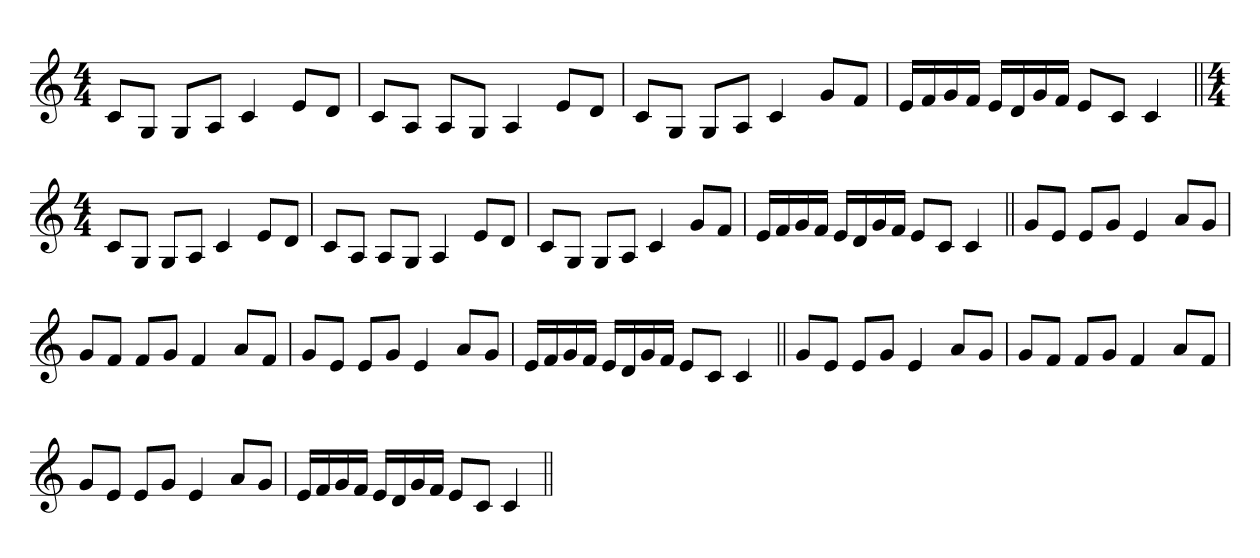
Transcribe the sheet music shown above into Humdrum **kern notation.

**kern
*part1
*staff1
*clefG2
*k[]
*M4/4
=1
8cL
8GJ
8GL
8AJ
4c
8eL
8dJ
=
8cL
8AJ
8AL
8GJ
4A
8eL
8dJ
=
8cL
8GJ
8GL
8AJ
4c
8gL
8fJ
=
16eLL
16f
16g
16fJJ
16eLL
16d
16g
16fJJ
8eL
8cJ
4c
=||
*M4/4
8cL
8GJ
8GL
8AJ
4c
8eL
8dJ
=
8cL
8AJ
8AL
8GJ
4A
8eL
8dJ
=
8cL
8GJ
8GL
8AJ
4c
8gL
8fJ
=
16eLL
16f
16g
16fJJ
16eLL
16d
16g
16fJJ
8eL
8cJ
4c
=||
8gL
8eJ
8eL
8gJ
4e
8aL
8gJ
=
8gL
8fJ
8fL
8gJ
4f
8aL
8fJ
=
8gL
8eJ
8eL
8gJ
4e
8aL
8gJ
=
16eLL
16f
16g
16fJJ
16eLL
16d
16g
16fJJ
8eL
8cJ
4c
=||
8gL
8eJ
8eL
8gJ
4e
8aL
8gJ
=
8gL
8fJ
8fL
8gJ
4f
8aL
8fJ
=
8gL
8eJ
8eL
8gJ
4e
8aL
8gJ
=
16eLL
16f
16g
16fJJ
16eLL
16d
16g
16fJJ
8eL
8cJ
4c
=||
*-
